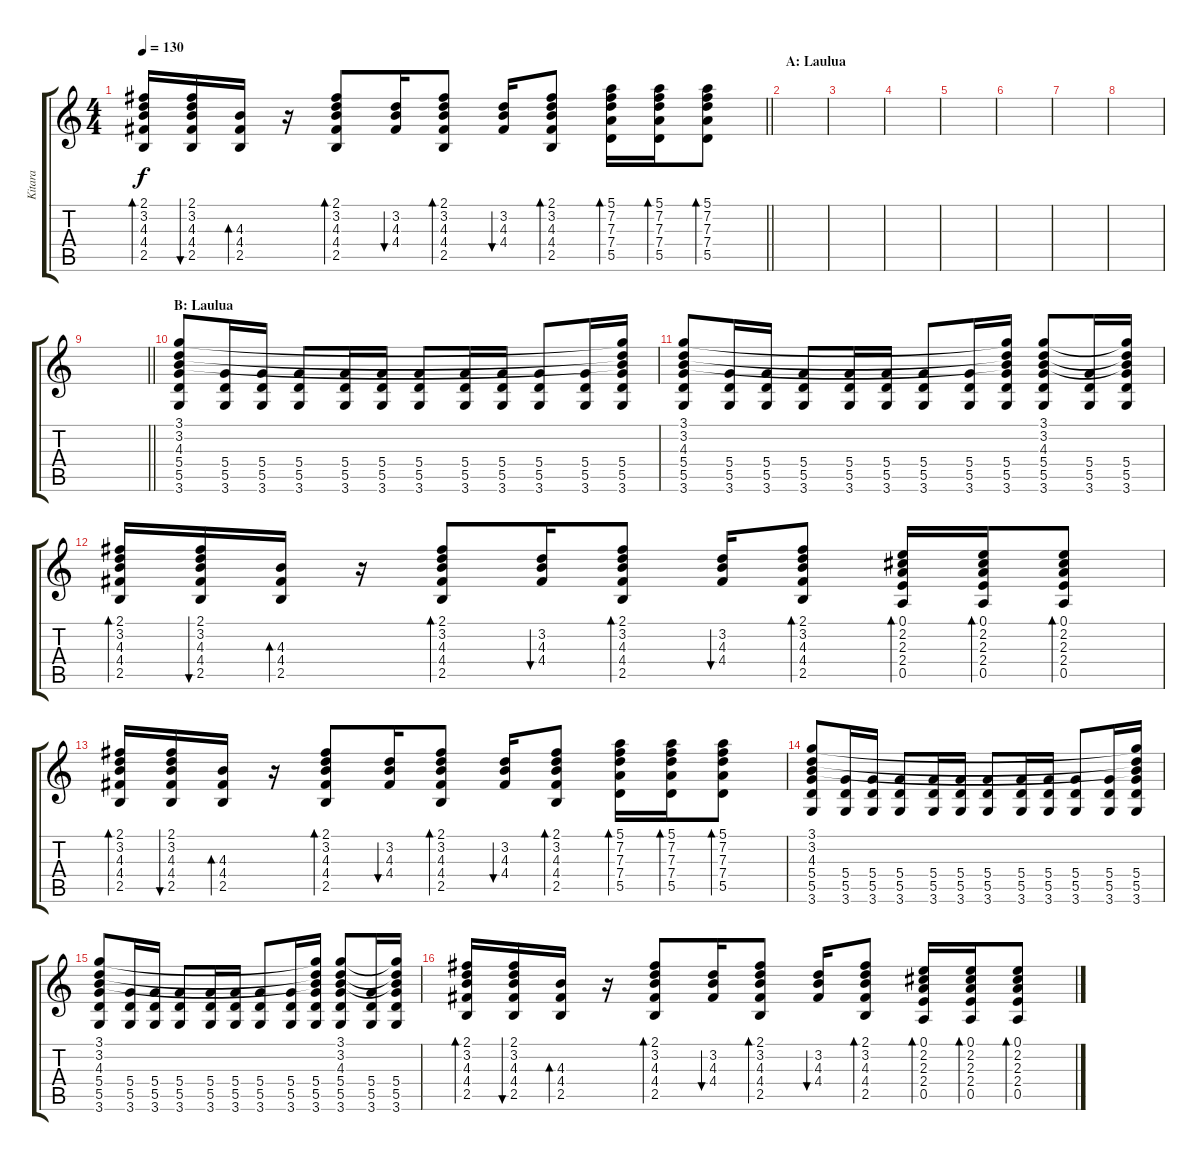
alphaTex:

\track ("Kitara" "Kitara") {instrument electricguitarclean}
\staff {score tabs}
\tuning (E4 B3 G3 D3 A2 E2) {hide}
\ts (4 4)
\tempo 130
\clef g2
\barLineRight lightlight
\ks c
(2.1 3.2 4.3 4.4 2.5).16{bd 60 dy f} (2.1 3.2 4.3 4.4 2.5).16{bu 60} (4.3 4.4 2.5).16{bd 60} r.16 (2.1 3.2 4.3 4.4 2.5).8{bd 60} (3.2 4.3 4.4).16{bu 60} (2.1 3.2 4.3 4.4 2.5).8{bd 60} (3.2 4.3 4.4).16{bu 60} (2.1 3.2 4.3 4.4 2.5).8{bd 60} (5.1 7.2 7.3 7.4 5.5).16{bd 60} (5.1 7.2 7.3 7.4 5.5).16{bd 60} (5.1 7.2 7.3 7.4 5.5).8{bd 60} |
\section ("" "A: Laulua")
|
|
|
|
|
|
|
\barLineRight lightlight
|
\section ("" "B: Laulua")
(3.1 3.2 4.3 5.4 5.5 3.6).8 (5.4 5.5 3.6).16 (5.4 5.5 3.6).16 (5.4 5.5 3.6).8 (5.4 5.5 3.6).16 (5.4 5.5 3.6).16 (5.4 5.5 3.6).8 (5.4 5.5 3.6).16 (5.4 5.5 3.6).16 (5.4 5.5 3.6).8 (5.4 5.5 3.6).16 (3.1{t} 3.2{t} 4.3{t} 5.4 5.5 3.6).16 |
(3.1 3.2 4.3 5.4 5.5 3.6).8 (5.4 5.5 3.6).16 (5.4 5.5 3.6).16 (5.4 5.5 3.6).8 (5.4 5.5 3.6).16 (5.4 5.5 3.6).16 (5.4 5.5 3.6).8 (5.4 5.5 3.6).16 (3.1{t} 3.2{t} 4.3{t} 5.4 5.5 3.6).16 (3.1 3.2 4.3 5.4 5.5 3.6).8 (5.4 5.5 3.6).16 (3.1{t} 3.2{t} 4.3{t} 5.4 5.5 3.6).16 |
(2.1 3.2 4.3 4.4 2.5).16{bd 60} (2.1 3.2 4.3 4.4 2.5).16{bu 60} (4.3 4.4 2.5).16{bd 60} r.16 (2.1 3.2 4.3 4.4 2.5).8{bd 60} (3.2 4.3 4.4).16{bu 60} (2.1 3.2 4.3 4.4 2.5).8{bd 60} (3.2 4.3 4.4).16{bu 60} (2.1 3.2 4.3 4.4 2.5).8{bd 60} (0.1 2.2 2.3 2.4 0.5).16{bd 60} (0.1 2.2 2.3 2.4 0.5).16{bd 60} (0.1 2.2 2.3 2.4 0.5).8{bd 60} |
(2.1 3.2 4.3 4.4 2.5).16{bd 60} (2.1 3.2 4.3 4.4 2.5).16{bu 60} (4.3 4.4 2.5).16{bd 60} r.16 (2.1 3.2 4.3 4.4 2.5).8{bd 60} (3.2 4.3 4.4).16{bu 60} (2.1 3.2 4.3 4.4 2.5).8{bd 60} (3.2 4.3 4.4).16{bu 60} (2.1 3.2 4.3 4.4 2.5).8{bd 60} (5.1 7.2 7.3 7.4 5.5).16{bd 60} (5.1 7.2 7.3 7.4 5.5).16{bd 60} (5.1 7.2 7.3 7.4 5.5).8{bd 60} |
(3.1 3.2 4.3 5.4 5.5 3.6).8 (5.4 5.5 3.6).16 (5.4 5.5 3.6).16 (5.4 5.5 3.6).8 (5.4 5.5 3.6).16 (5.4 5.5 3.6).16 (5.4 5.5 3.6).8 (5.4 5.5 3.6).16 (5.4 5.5 3.6).16 (5.4 5.5 3.6).8 (5.4 5.5 3.6).16 (3.1{t} 3.2{t} 4.3{t} 5.4 5.5 3.6).16 |
(3.1 3.2 4.3 5.4 5.5 3.6).8 (5.4 5.5 3.6).16 (5.4 5.5 3.6).16 (5.4 5.5 3.6).8 (5.4 5.5 3.6).16 (5.4 5.5 3.6).16 (5.4 5.5 3.6).8 (5.4 5.5 3.6).16 (3.1{t} 3.2{t} 4.3{t} 5.4 5.5 3.6).16 (3.1 3.2 4.3 5.4 5.5 3.6).8 (5.4 5.5 3.6).16 (3.1{t} 3.2{t} 4.3{t} 5.4 5.5 3.6).16 |
(2.1 3.2 4.3 4.4 2.5).16{bd 60} (2.1 3.2 4.3 4.4 2.5).16{bu 60} (4.3 4.4 2.5).16{bd 60} r.16 (2.1 3.2 4.3 4.4 2.5).8{bd 60} (3.2 4.3 4.4).16{bu 60} (2.1 3.2 4.3 4.4 2.5).8{bd 60} (3.2 4.3 4.4).16{bu 60} (2.1 3.2 4.3 4.4 2.5).8{bd 60} (0.1 2.2 2.3 2.4 0.5).16{bd 60} (0.1 2.2 2.3 2.4 0.5).16{bd 60} (0.1 2.2 2.3 2.4 0.5).8{bd 60}
